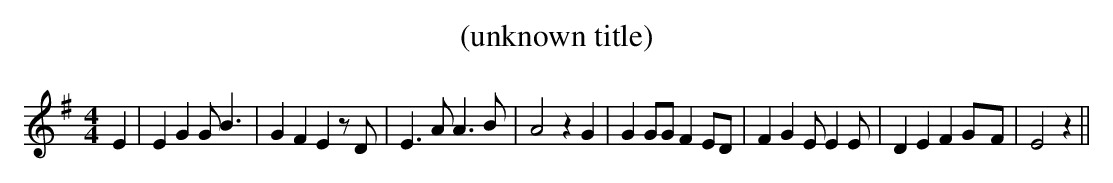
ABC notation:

X:1
T:(unknown title)
M:4/4
L:1/4
K:G
 E| E G G/2 B3/2| G F E z/2 D/2| E3/2 A/2 A3/2 B/2| A2 z G| G G/2G/2 F E/2D/2|\
 F G E/2 E E/2| D E FG/2-F/2| E2 z||
